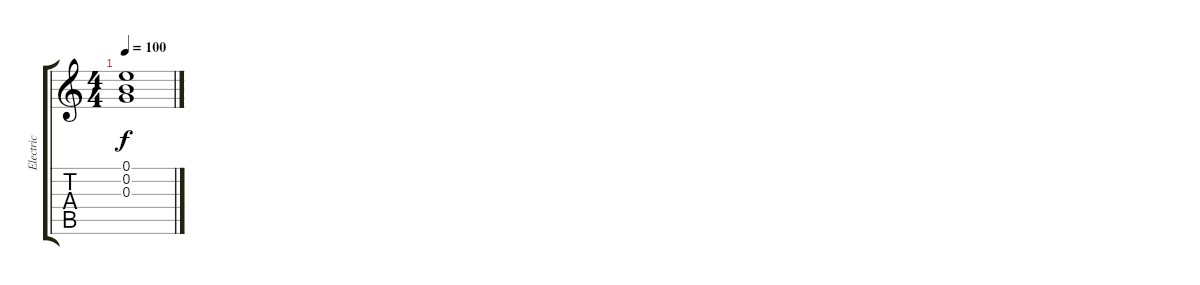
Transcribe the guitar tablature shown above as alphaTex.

\track ("Electric" "Electric") {instrument overdrivenguitar}
\staff {score tabs}
\tuning (E4 B3 G3 D3 A2 E2) {hide}
\ts (4 4)
\tempo 100
\clef g2
\ks c
(0.1{t} 0.2{t} 0.3{t}).1{dy f}
